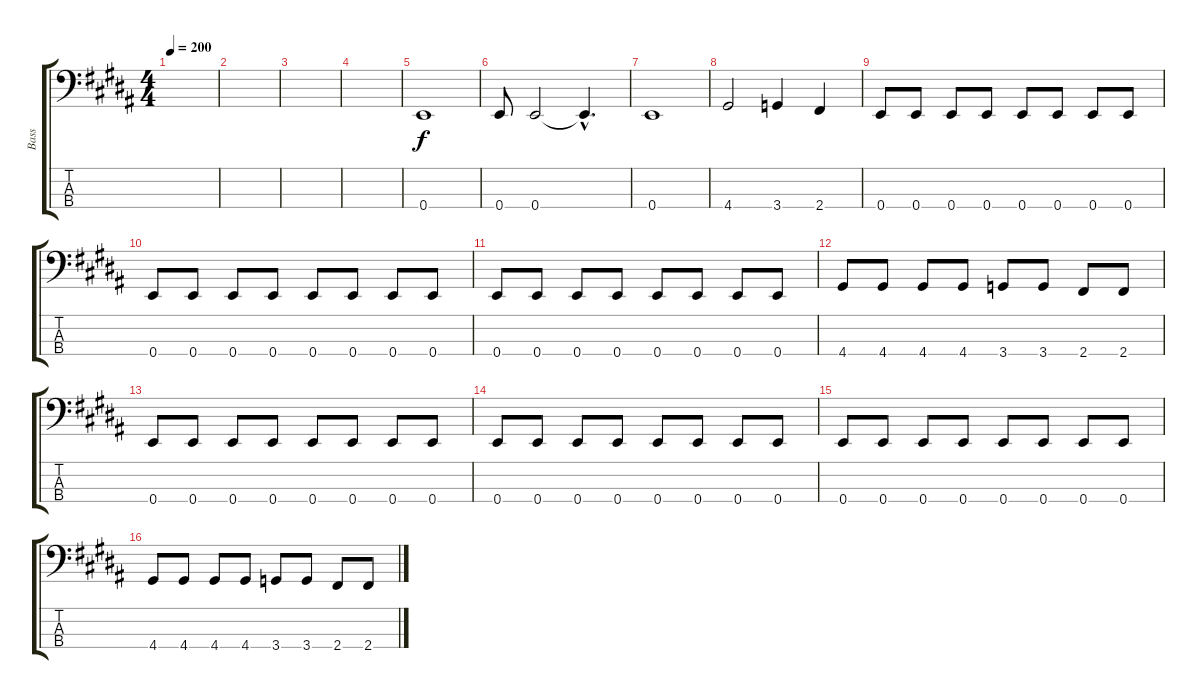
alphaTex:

\track ("Bass" "Bass") {instrument electricbasspick}
\staff {score tabs}
\tuning (G2 D2 A1 E1) {hide}
\ts (4 4)
\tempo 200
\clef f4
\ks b
|
|
|
|
0.4.1 |
0.4.8 0.4.2 0.4{hac t}.4{d} |
0.4.1 |
4.4.2 3.4.4 2.4.4 |
0.4.8 0.4.8 0.4.8 0.4.8 0.4.8 0.4.8 0.4.8 0.4.8 |
0.4.8 0.4.8 0.4.8 0.4.8 0.4.8 0.4.8 0.4.8 0.4.8 |
0.4.8 0.4.8 0.4.8 0.4.8 0.4.8 0.4.8 0.4.8 0.4.8 |
4.4.8 4.4.8 4.4.8 4.4.8 3.4.8 3.4.8 2.4.8 2.4.8 |
0.4.8 0.4.8 0.4.8 0.4.8 0.4.8 0.4.8 0.4.8 0.4.8 |
0.4.8 0.4.8 0.4.8 0.4.8 0.4.8 0.4.8 0.4.8 0.4.8 |
0.4.8 0.4.8 0.4.8 0.4.8 0.4.8 0.4.8 0.4.8 0.4.8 |
4.4.8 4.4.8 4.4.8 4.4.8 3.4.8 3.4.8 2.4.8 2.4.8
